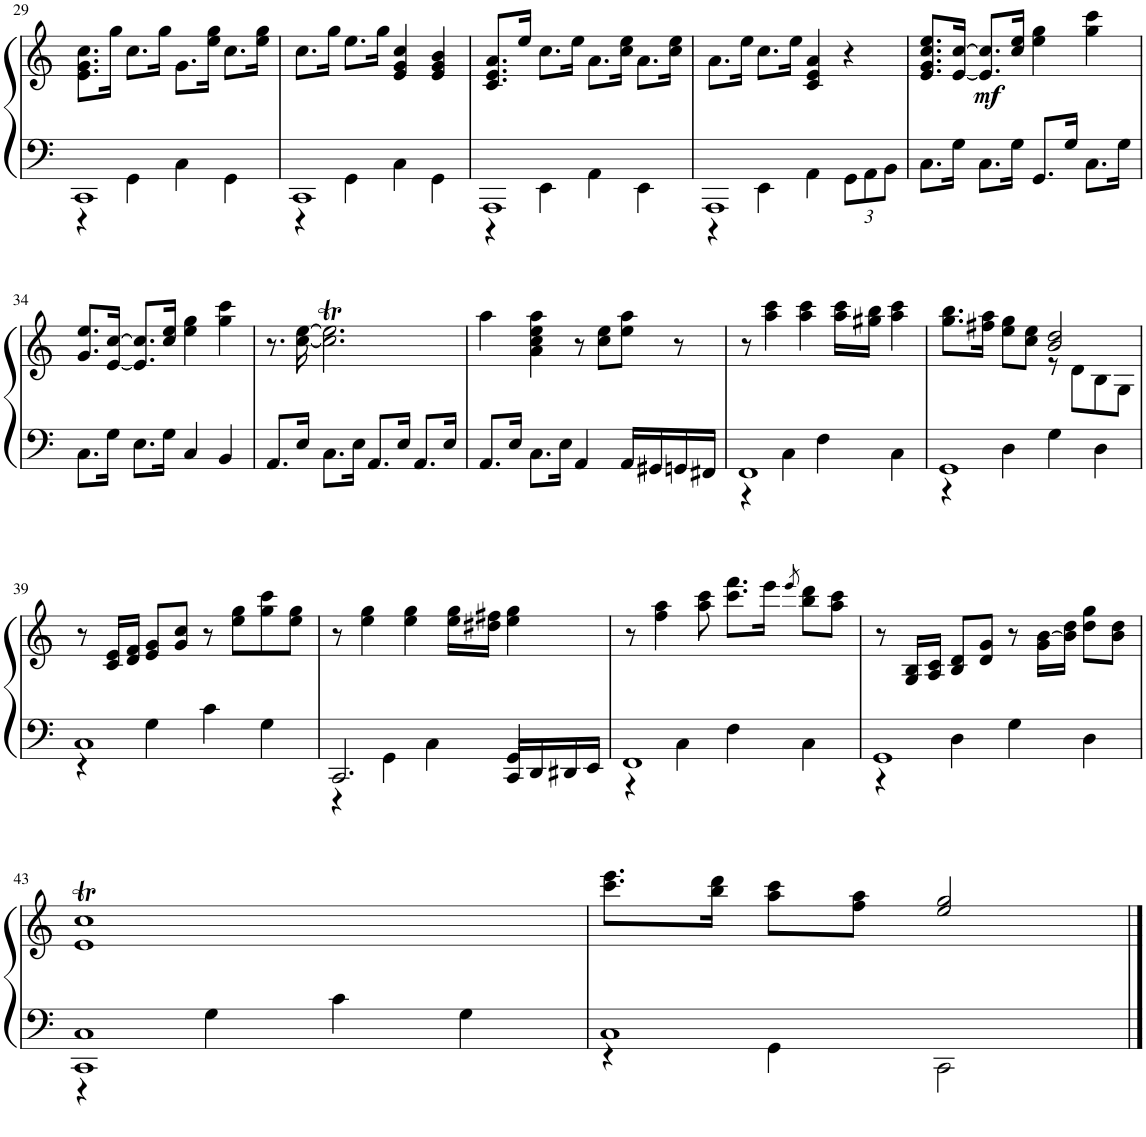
**kern	**kern	**dynam
*part1	*part1	*part1
*staff2	*staff1	*staff1/2
*I"Piano	*	*
*I'Pno	*	*
!!LO:PB:g=z
*clefF4	*clefG2	*
*k[]	*k[]	*
*M4/4	*M4/4	*
=29	=29	=29
*^	*	*
1CC	4r	8.e\ 8.g\ 8.cc\L	.
.	.	16gg\Jk	.
.	4GG\	8.cc\L	.
.	.	16gg\Jk	.
.	4C\	8.g\L	.
.	.	16ee\ 16gg\Jk	.
.	4GG\	8.cc\L	.
.	.	16ee\ 16gg\Jk	.
=30	=30	=30	=30
1CC	4r	8.cc\L	.
.	.	16gg\Jk	.
.	4GG\	8.ee\L	.
.	.	16gg\Jk	.
.	4C\	4e/ 4g/ 4cc/	.
.	4GG\	4e/ 4g/ 4b/	.
=31	=31	=31	=31
1AAA	4r	8.c/ 8.e/ 8.a/L	.
.	.	16ee/Jk	.
.	4EE\	8.cc\L	.
.	.	16ee\Jk	.
.	4AA\	8.a\L	.
.	.	16cc\ 16ee\Jk	.
.	4EE\	8.a\L	.
.	.	16cc\ 16ee\Jk	.
=32	=32	=32	=32
1AAA	4r	8.a\L	.
.	.	16ee\Jk	.
.	4EE\	8.cc\L	.
.	.	16ee\Jk	.
.	4AA\	4c/ 4e/ 4a/	.
*	*Xbrackettup	*	*
!	!	!	!LO:DY:b
.	12GG\L	4r	mf
.	12AA\	.	.
.	12BB\J	.	.
*v	*v	*	*
=33	=33	=33
8.C\L	8.e/ 8.g/ 8.cc/ 8.ee/L	.
16G\Jk	[16e/ [16cc/Jk	.
8.C\L	8.e/] 8.cc/]L	.
16G\Jk	16cc/ 16ee/Jk	.
8.GG/L	4ee\ 4gg\	.
16G/Jk	.	.
8.C\L	4gg\ 4ccc\	.
16G\Jk	.	.
!!LO:LB:g=z
=34	=34	=34
8.C\L	8.g/ 8.ee/L	.
16G\Jk	[16e/ [16cc/Jk	.
8.E\L	8.e/] 8.cc/]L	.
16G\Jk	16cc/ 16ee/Jk	.
4C/	4ee\ 4gg\	.
4BB/	4gg\ 4ccc\	.
=35	=35	=35
8.AA/L	8.r	.
16E/Jk	[16cc\ [16ee\	.
8.C\L	2.cc\]T 2.ee\]T	.
16E\Jk	.	.
8.AA/L	.	.
16E/Jk	.	.
8.AA/L	.	.
16E/Jk	.	.
=36	=36	=36
8.AA/L	4aa\	.
16E/Jk	.	.
8.C\L	4a\ 4cc\ 4ee\ 4aa\	.
16E\Jk	.	.
4AA/	8r	.
.	8cc\ 8ee\L	.
16AA/LL	8ee\ 8aa\J	.
16GG#X/	.	.
16GGn/	8r	.
16FF#X/JJ	.	.
=37	=37	=37
*^	*	*
1FF	4r	8r	.
.	.	4aa\ 4ccc\	.
.	4C\	.	.
.	.	4aa\ 4ccc\	.
.	4F\	.	.
.	.	16aa\ 16ccc\LL	.
.	.	16gg#X\ 16bb\JJ	.
.	4C\	4aa\ 4ccc\	.
=38	=38	=38	=38
*	*	*^	*
1GG	4r	8.gg\ 8.bb\L	2ryy	.
.	.	16ff#X\ 16aa\Jk	.	.
.	4D\	8ee\ 8gg\L	.	.
.	.	8cc\ 8ee\J	.	.
.	4G\	2b/ 2dd/	8r	.
.	.	.	8d\L	.
.	4D\	.	8B\	.
.	.	.	8G\J	.
*	*	*v	*v	*
!!LO:LB:g=z
=39	=39	=39	=39
1C	4r	8r	.
.	.	16c/ 16e/LL	.
.	.	16d/ 16f/JJ	.
.	4G\	8e/ 8g/L	.
.	.	8g/ 8cc/J	.
.	4c\	8r	.
.	.	8ee\ 8gg\L	.
.	4G\	8gg\ 8ccc\	.
.	.	8ee\ 8gg\J	.
=40	=40	=40	=40
2.CC/	4r	8r	.
.	.	4ee\ 4gg\	.
.	4GG\	.	.
.	.	4ee\ 4gg\	.
.	4C\	.	.
.	.	16ee\ 16gg\LL	.
.	.	16dd#X\ 16ff#X\JJ	.
16CC/LL	4GG/	4ee\ 4gg\	.
16DD/	.	.	.
16DD#X/	.	.	.
16EE/JJ	.	.	.
=41	=41	=41	=41
1FF	4r	8r	.
.	.	4ff\ 4aa\	.
.	4C\	.	.
.	.	8aa\ 8ccc\	.
.	4F\	8.ccc\ 8.fff\L	.
.	.	16eee\Jk	.
.	.	8qeee/	.
.	4C\	8bb\ 8ddd\L	.
.	.	8aa\ 8ccc\J	.
=42	=42	=42	=42
1GG	4r	8r	.
.	.	16G/ 16B/LL	.
.	.	16A/ 16c/JJ	.
.	4D\	8B/ 8d/L	.
.	.	8d/ 8g/J	.
.	4G\	8r	.
.	.	16g\ [16b\LL	.
.	.	16b\] 16dd\JJ	.
.	4D\	8dd\ 8gg\L	.
.	.	8b\ 8dd\J	.
!!LO:LB:g=z
=43	=43	=43	=43
1CC 1C	4r	1eT 1ccT	.
.	4G\	.	.
.	4c\	.	.
.	4G\	.	.
=44	=44	=44	=44
1C	4r	8.ccc\ 8.eee\L	.
.	.	16bb\ 16ddd\Jk	.
.	4GG\	8aa\ 8ccc\L	.
.	.	8ff\ 8aa\J	.
.	2CC\	2ee/ 2gg/	.
*v	*v	*	*
==	==	==
*-	*-	*-
